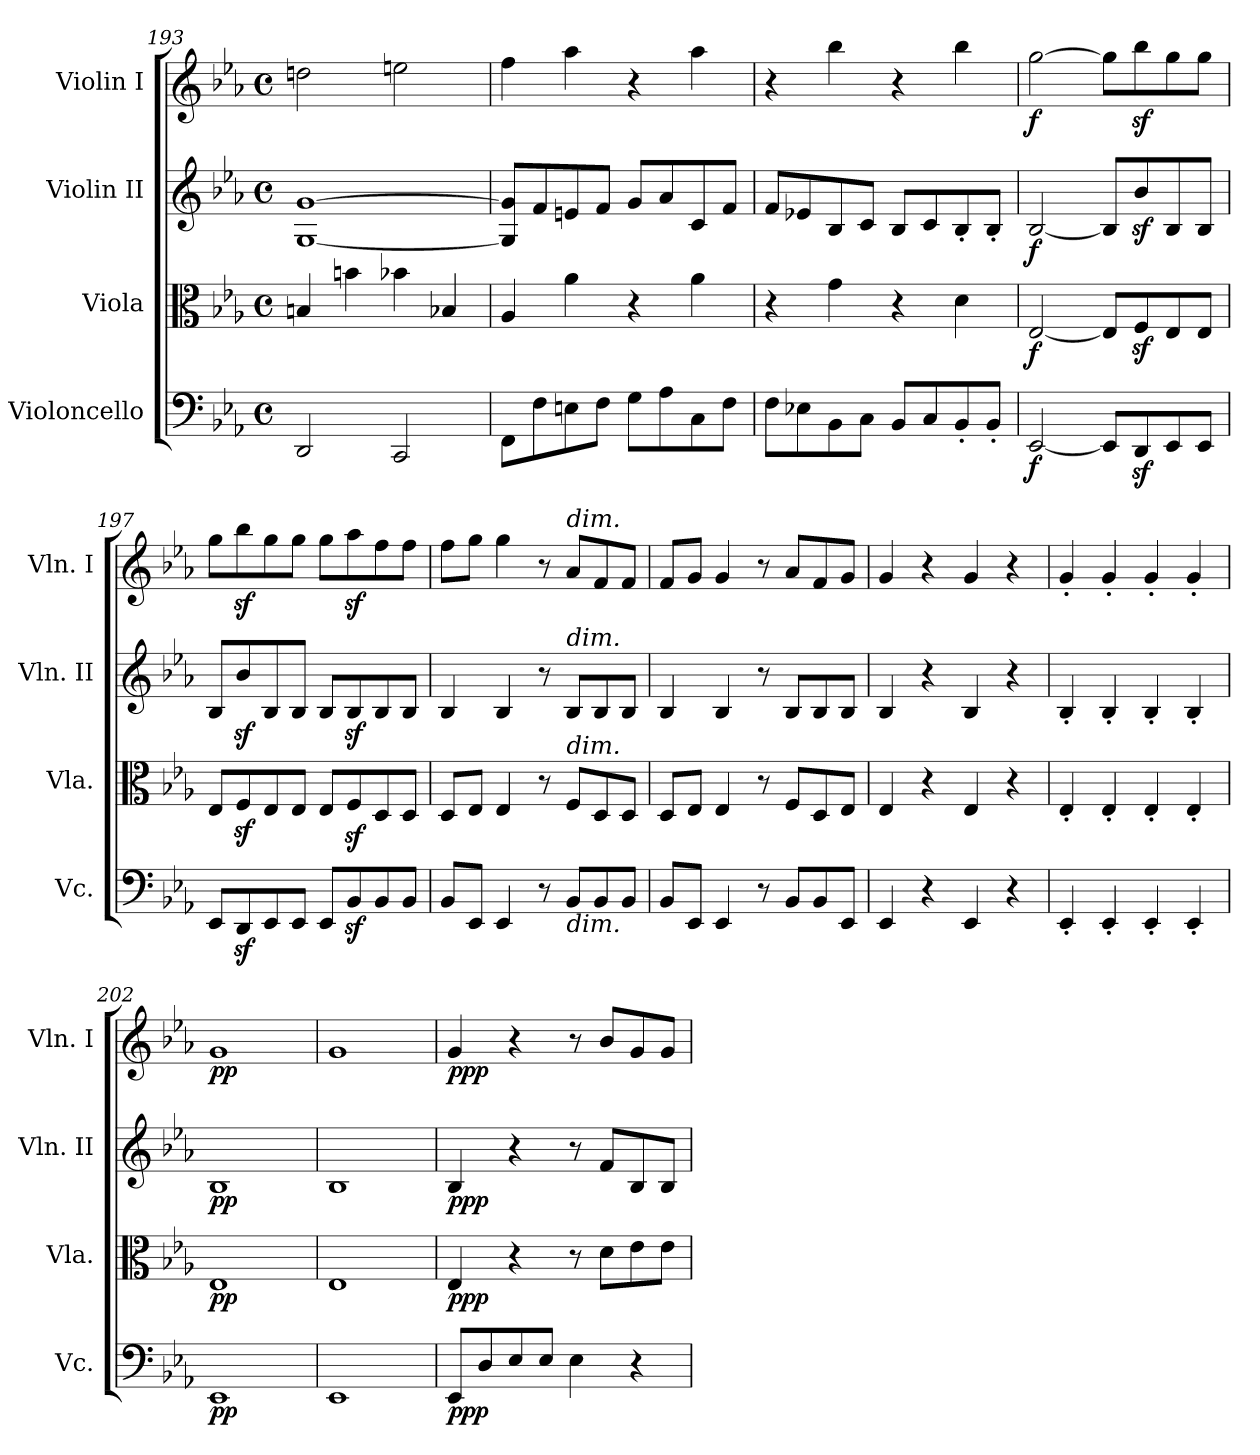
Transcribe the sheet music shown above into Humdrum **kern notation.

**kern	**dynam	**kern	**dynam	**kern	**dynam	**kern	**dynam
*part4	*part4	*part3	*part3	*part2	*part2	*part1	*part1
*staff4	*staff4	*staff3	*staff3	*staff2	*staff2	*staff1	*staff1
*I"Violoncello	*	*I"Viola	*	*I"Violin II	*	*I"Violin I	*
*I'Vc.	*	*I'Vla.	*	*I'Vln. II	*	*I'Vln. I	*
*clefF4	*	*clefC3	*	*clefG2	*	*clefG2	*
*k[b-e-a-]	*	*k[b-e-a-]	*	*k[b-e-a-]	*	*k[b-e-a-]	*
*E-:	*	*E-:	*	*E-:	*	*E-:	*
*M4/4	*	*M4/4	*	*M4/4	*	*M4/4	*
*met(c)	*	*met(c)	*	*met(c)	*	*met(c)	*
=193	=193	=193	=193	=193	=193	=193	=193
2DD/	.	4Bn/	.	[1G [1g	.	2ddn\	.
.	.	4bn\	.	.	.	.	.
2CC/	.	4b-X\	.	.	.	2een\	.
.	.	4B-X/	.	.	.	.	.
=194	=194	=194	=194	=194	=194	=194	=194
8FF\L	.	4A-/	.	8G/] 8g/]L	.	4ff\	.
8F\	.	.	.	8f/	.	.	.
8En\	.	4a-\	.	8en/	.	4aa-\	.
8F\J	.	.	.	8f/J	.	.	.
8G\L	.	4r	.	8g/L	.	4r	.
8A-\	.	.	.	8a-/	.	.	.
8C\	.	4a-\	.	8c/	.	4aa-\	.
8F\J	.	.	.	8f/J	.	.	.
=195	=195	=195	=195	=195	=195	=195	=195
8F\L	.	4r	.	8f/L	.	4r	.
8E-X\	.	.	.	8e-X/	.	.	.
8BB-\	.	4g\	.	8B-/	.	4bb-\	.
8C\J	.	.	.	8c/J	.	.	.
8BB-/L	.	4r	.	8B-/L	.	4r	.
8C/	.	.	.	8c/	.	.	.
8BB-'/	.	4d\	.	8B-'/	.	4bb-\	.
8BB-'/J	.	.	.	8B-'/J	.	.	.
=196	=196	=196	=196	=196	=196	=196	=196
!	!LO:DY:b	!	!LO:DY:b	!	!LO:DY:b	!	!LO:DY:b
[2EE-/	f	[2E-/	f	[2B-/	f	[2gg\	f
8EE-/L]	.	8E-/L]	.	8B-/L]	.	8gg\L]	.
8DDz</	.	8Fz</	.	8b-z</	.	8bb-z<\	.
8EE-/	.	8E-/	.	8B-/	.	8gg\	.
8EE-/J	.	8E-/J	.	8B-/J	.	8gg\J	.
=197	=197	=197	=197	=197	=197	=197	=197
8EE-/L	.	8E-/L	.	8B-/L	.	8gg\L	.
8DDz</	.	8Fz</	.	8b-z</	.	8bb-z<\	.
8EE-/	.	8E-/	.	8B-/	.	8gg\	.
8EE-/J	.	8E-/J	.	8B-/J	.	8gg\J	.
8EE-/L	.	8E-/L	.	8B-/L	.	8gg\L	.
8BB-z</	.	8Fz</	.	8B-z</	.	8aa-z<\	.
8BB-/	.	8D/	.	8B-/	.	8ff\	.
8BB-/J	.	8D/J	.	8B-/J	.	8ff\J	.
=198	=198	=198	=198	=198	=198	=198	=198
8BB-/L	.	8D/L	.	4B-/	.	8ff\L	.
8EE-/J	.	8E-/J	.	.	.	8gg\J	.
4EE-/	.	4E-/	.	4B-/	.	4gg\	.
8r	.	8r	.	8r	.	8r	.
!	!	!	!	!	!	!LO:TX:a:i:t=dim.	!
!	!	!	!	!LO:TX:a:i:t=dim.	!	!	!
!	!	!LO:TX:a:i:t=dim.	!	!	!	!	!
!LO:TX:b:i:t=dim.	!	!	!	!	!	!	!
8BB-/L	.	8F/L	.	8B-/L	.	8a-/L	.
8BB-/	.	8D/	.	8B-/	.	8f/	.
8BB-/J	.	8D/J	.	8B-/J	.	8f/J	.
=199	=199	=199	=199	=199	=199	=199	=199
8BB-/L	.	8D/L	.	4B-/	.	8f/L	.
8EE-/J	.	8E-/J	.	.	.	8g/J	.
4EE-/	.	4E-/	.	4B-/	.	4g/	.
8r	.	8r	.	8r	.	8r	.
8BB-/L	.	8F/L	.	8B-/L	.	8a-/L	.
8BB-/	.	8D/	.	8B-/	.	8f/	.
8EE-/J	.	8E-/J	.	8B-/J	.	8g/J	.
=200	=200	=200	=200	=200	=200	=200	=200
4EE-/	.	4E-/	.	4B-/	.	4g/	.
4r	.	4r	.	4r	.	4r	.
4EE-/	.	4E-/	.	4B-/	.	4g/	.
4r	.	4r	.	4r	.	4r	.
=201	=201	=201	=201	=201	=201	=201	=201
4EE-'/	.	4E-'/	.	4B-'/	.	4g'/	.
4EE-'/	.	4E-'/	.	4B-'/	.	4g'/	.
4EE-'/	.	4E-'/	.	4B-'/	.	4g'/	.
4EE-'/	.	4E-'/	.	4B-'/	.	4g'/	.
=202	=202	=202	=202	=202	=202	=202	=202
!	!LO:DY:b	!	!LO:DY:b	!	!LO:DY:b	!	!LO:DY:b
1EE-	pp	1E-	pp	1B-	pp	1g	pp
=203	=203	=203	=203	=203	=203	=203	=203
1EE-	.	1E-	.	1B-	.	1g	.
=204	=204	=204	=204	=204	=204	=204	=204
!	!LO:DY:b	!	!LO:DY:b	!	!LO:DY:b	!	!LO:DY:b
8EE-/L	ppp	4E-/	ppp	4B-/	ppp	4g/	ppp
8D/	.	.	.	.	.	.	.
8E-/	.	4r	.	4r	.	4r	.
8E-/J	.	.	.	.	.	.	.
4E-\	.	8r	.	8r	.	8r	.
.	.	8d\L	.	8f/L	.	8b-/L	.
4r	.	8e-\	.	8B-/	.	8g/	.
.	.	8e-\J	.	8B-/J	.	8g/J	.
=	=	=	=	=	=	=	=
*-	*-	*-	*-	*-	*-	*-	*-
